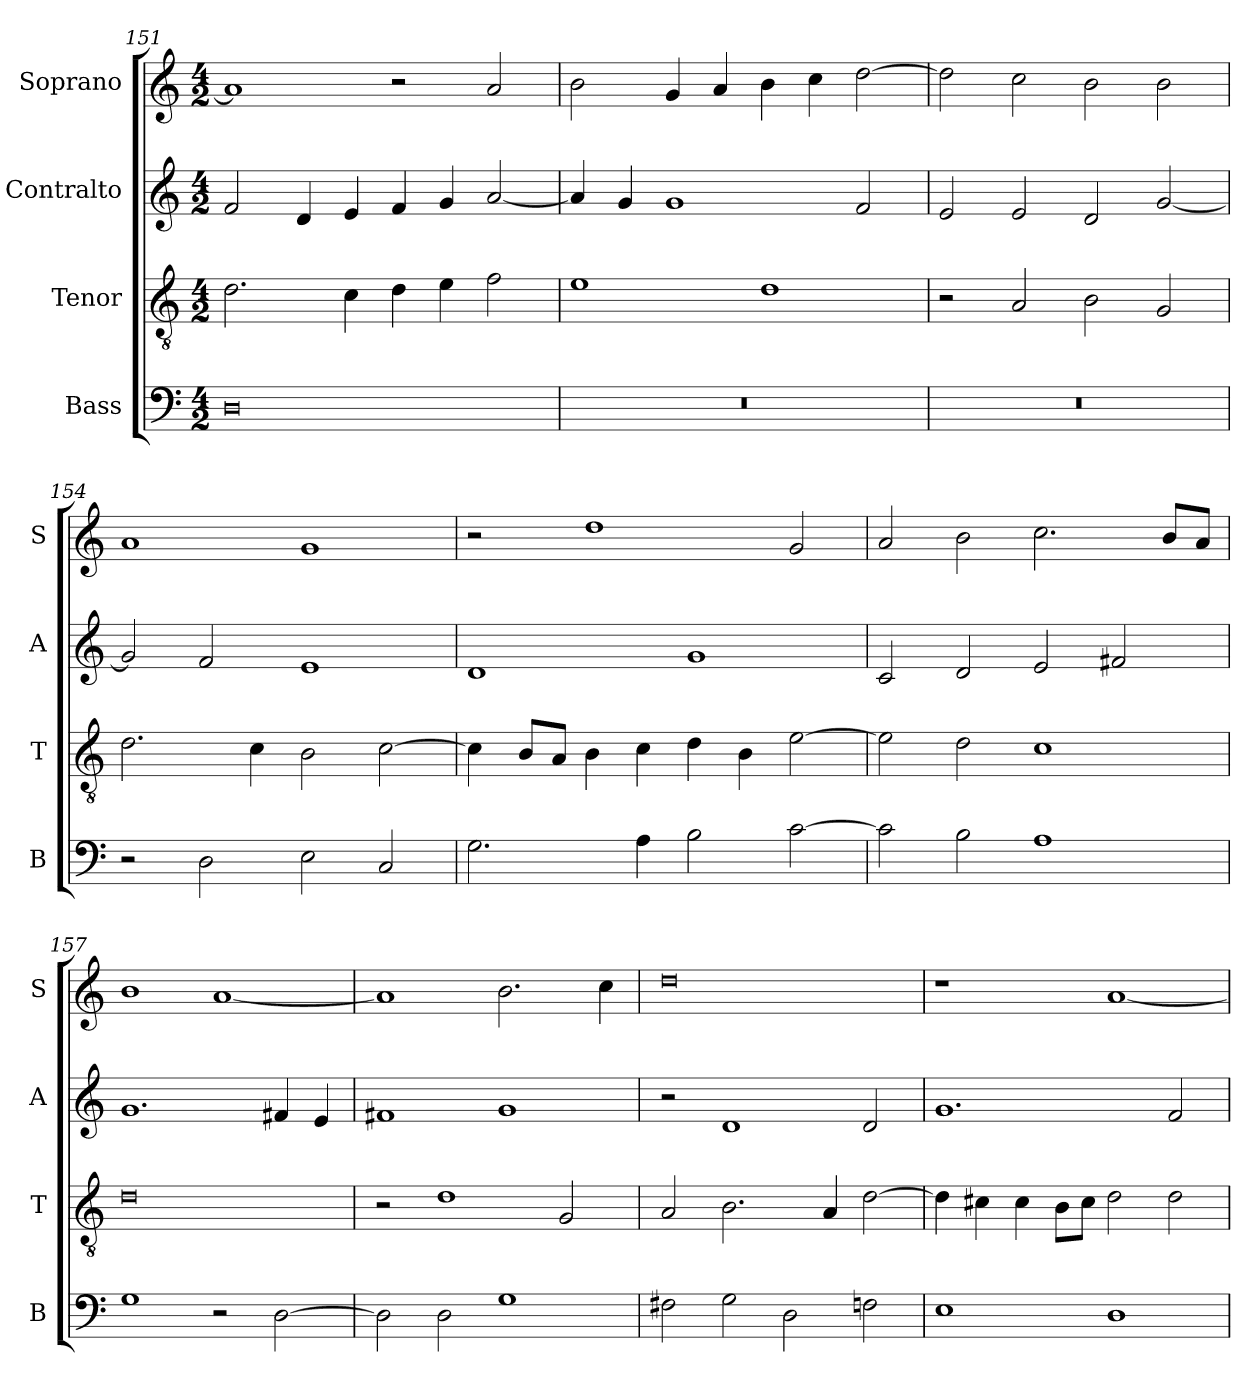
**kern	**kern	**kern	**kern
*part4	*part3	*part2	*part1
*staff4	*staff3	*staff2	*staff1
*I"Bass	*I"Tenor	*I"Contralto	*I"Soprano
*I'B	*I'T	*I'A	*I'S
*clefF4	*clefGv2	*clefG2	*clefG2
*k[]	*k[]	*k[]	*k[]
*D:dor	*D:dor	*D:dor	*D:dor
*M4/2	*M4/2	*M4/2	*M4/2
=151	=151	=151	=151
0D	2.d	2f	1a]
.	.	4d	.
.	4c	4e	.
.	4d	4f	2r
.	4e	4g	.
.	2f	[2a	2a
=152	=152	=152	=152
0r	1e	4a]	2b
.	.	4g	.
.	.	1g	4g
.	.	.	4a
.	1d	.	4b
.	.	.	4cc
.	.	2f	[2dd
=153	=153	=153	=153
0r	2r	2e	2dd]
.	2A	2e	2cc
.	2B	2d	2b
.	2G	[2g	2b
=154	=154	=154	=154
2r	2.d	2g]	1a
2D	.	2f	.
.	4c	.	.
2E	2B	1e	1g
2C	[2c	.	.
=155	=155	=155	=155
2.G	4c]	1d	2r
.	8B/L	.	.
.	8A/J	.	.
.	4B	.	1dd
4A	4c	.	.
2B	4d	1g	.
.	4B	.	.
[2c	[2e	.	2g
=156	=156	=156	=156
2c]	2e]	2c	2a
2B	2d	2d	2b
1A	1c	2e	2.cc
.	.	2f#X	.
.	.	.	8b/L
.	.	.	8a/J
=157	=157	=157	=157
1G	0d	1.g	1b
2r	.	.	[1a
[2D	.	4f#X	.
.	.	4e	.
=158	=158	=158	=158
2D]	2r	1f#X	1a]
2D	1d	.	.
1G	.	1g	2.b
.	2G	.	.
.	.	.	4cc
=159	=159	=159	=159
2F#X	2A	2r	0dd
2G	2.B	1d	.
2D	.	.	.
.	4A	.	.
2Fn	[2d	2d	.
=160	=160	=160	=160
1E	4d]	1.g	1r
.	4c#X	.	.
.	4c#	.	.
.	8B\L	.	.
.	8c#\J	.	.
1D	2d	.	[1a
.	2d	2f	.
=	=	=	=
*-	*-	*-	*-
